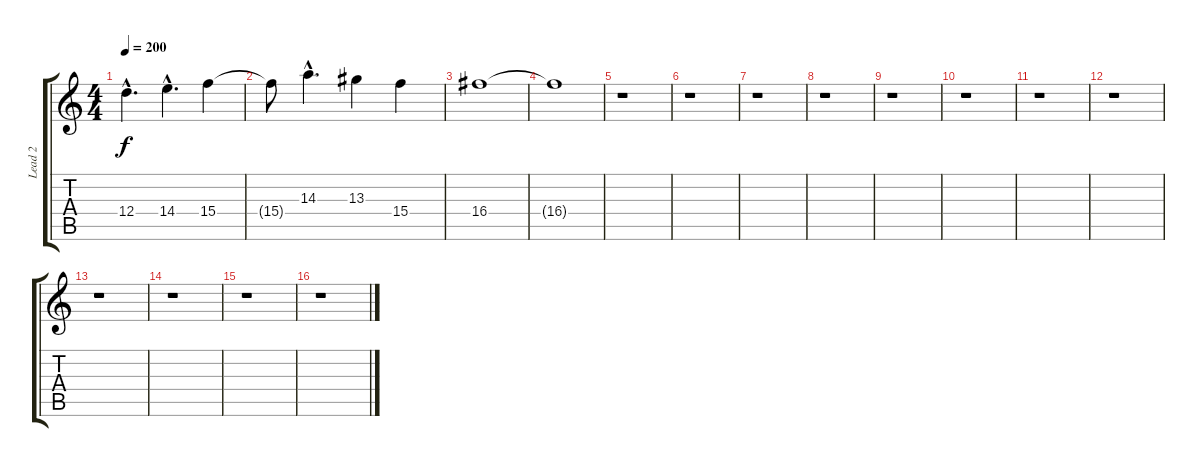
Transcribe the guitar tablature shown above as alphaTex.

\track ("Lead 2" "Lead 2") {instrument distortionguitar}
\staff {score tabs}
\tuning (E4 B3 G3 D3 A2 E2) {hide}
\ts (4 4)
\tempo 200
\clef g2
\ks c
12.4{hac}.4{d dy f} 14.4{hac}.4{d} 15.4.4 |
15.4{t}.8 14.3{hac}.4{d} 13.3.4 15.4.4 |
\section ("" "")
16.4.1{volume 0} |
16.4{t}.1 |
r.1 |
r.1 |
r.1 |
r.1 |
r.1 |
r.1 |
\section ("" "")
r.1 |
r.1 |
r.1 |
r.1 |
r.1 |
r.1
